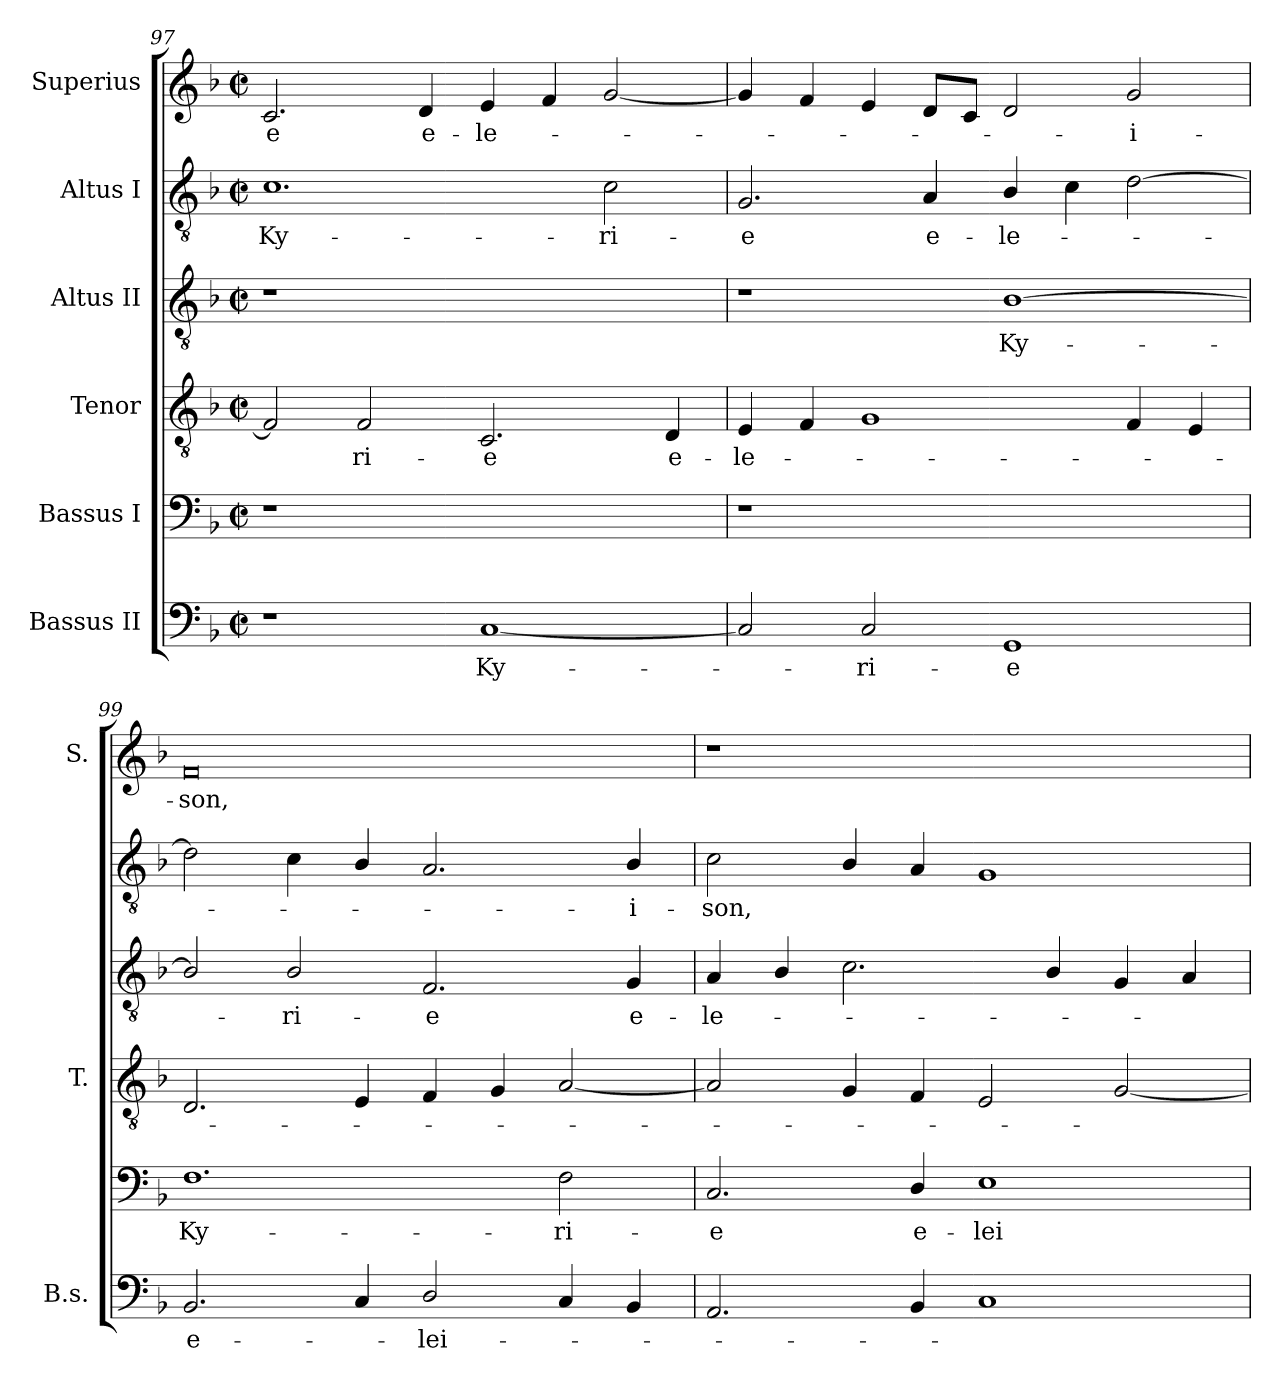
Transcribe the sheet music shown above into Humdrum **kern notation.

**kern	**text	**kern	**text	**kern	**text	**kern	**text	**kern	**text	**kern	**text
*part6	*part6	*part5	*part5	*part4	*part4	*part3	*part3	*part2	*part2	*part1	*part1
*staff6	*staff6	*staff5	*staff5	*staff4	*staff4	*staff3	*staff3	*staff2	*staff2	*staff1	*staff1
*I"Bassus II	*	*I"Bassus I	*	*I"Tenor	*	*I"Altus II	*	*I"Altus I	*	*I"Superius	*
*I'B.s.	*	*	*	*I'T.	*	*	*	*	*	*I'S.	*
*clefF4	*	*clefF4	*	*clefGv2	*	*clefGv2	*	*clefGv2	*	*clefG2	*
*	*	*	*	*ITrd7c12	*	*ITrd7c12	*	*ITrd7c12	*	*	*
*k[b-]	*	*k[b-]	*	*k[b-]	*	*k[b-]	*	*k[b-]	*	*k[b-]	*
*F:	*	*F:	*	*F:	*	*F:	*	*F:	*	*F:	*
*M2/2	*	*M2/2	*	*M2/2	*	*M2/2	*	*M2/2	*	*M2/2	*
*met(c|)	*	*met(c|)	*	*met(c|)	*	*met(c|)	*	*met(c|)	*	*met(c|)	*
=97	=97	=97	=97	=97	=97	=97	=97	=97	=97	=97	=97
!	!	!LO:N:vis=1	!	!	!	!LO:N:vis=1	!	!	!	!	!
!	!	!	!	!	!	!	!	!	!LO:LY:b:color=#000000	!	!
!	!	!	!	!	!	!	!	!	!	!	!LO:LY:b:color=#000000
1r	.	1r	.	2FFi/]	.	1r	.	1.Ci	Ky-	2.ci/	-e
!	!	!	!	!	!LO:LY:b:color=#000000	!	!	!	!	!	!
.	.	.	.	2FFi/	-ri-	.	.	.	.	.	.
!	!	!	!	!	!	!	!	!	!	!	!LO:LY:b:color=#000000
.	.	.	.	.	.	.	.	.	.	4di/	e-
!	!LO:LY:b:color=#000000	!	!	!	!	!	!	!	!	!	!
!	!	!	!	!	!LO:LY:b:color=#000000	!	!	!	!	!	!
!	!	!	!	!	!	!	!	!	!	!	!LO:LY:b:color=#000000
[<1Ci	Ky-	1ryy	.	2.CCi/	-e	1ryy	.	.	.	4ei/	-le-
.	.	.	.	.	.	.	.	.	.	4fi/	.
!	!	!	!	!	!	!	!	!	!LO:LY:b:color=#000000	!	!
.	.	.	.	.	.	.	.	2Ci\	-ri-	[<2gi/	.
!	!	!	!	!	!LO:LY:b:color=#000000	!	!	!	!	!	!
.	.	.	.	4DDi/	e-	.	.	.	.	.	.
=98	=98	=98	=98	=98	=98	=98	=98	=98	=98	=98	=98
!	!	!LO:N:vis=1	!	!	!	!	!	!	!	!	!
!	!	!	!	!	!LO:LY:b:color=#000000	!	!	!	!	!	!
!	!	!	!	!	!	!	!	!	!LO:LY:b:color=#000000	!	!
2Ci/]	.	1r	.	4EEi/	-le-	1r	.	2.GGi/	-e	4gi/]	.
.	.	.	.	4FFi/	.	.	.	.	.	4fi/	.
!	!LO:LY:b:color=#000000	!	!	!	!	!	!	!	!	!	!
2Ci/	-ri-	.	.	1GGi	.	.	.	.	.	4ei/	.
!	!	!	!	!	!	!	!	!	!LO:LY:b:color=#000000	!	!
.	.	.	.	.	.	.	.	4AAi/	e-	8di/L	.
.	.	.	.	.	.	.	.	.	.	8ci/J	.
!	!LO:LY:b:color=#000000	!	!	!	!	!	!	!	!	!	!
!	!	!	!	!	!	!	!LO:LY:b:color=#000000	!	!	!	!
!	!	!	!	!	!	!	!	!	!LO:LY:b:color=#000000	!	!
1GGi	-e	1ryy	.	.	.	[<1BB-i	Ky-	4BB-i/	-le-	2di/	.
.	.	.	.	.	.	.	.	4Ci\	.	.	.
!	!	!	!	!	!	!	!	!	!	!	!LO:LY:b:color=#000000
.	.	.	.	4FFi/	.	.	.	[>2Di\	.	2gi/	-i-
.	.	.	.	4EEi/	.	.	.	.	.	.	.
=99	=99	=99	=99	=99	=99	=99	=99	=99	=99	=99	=99
!	!LO:LY:b:color=#000000	!	!	!	!	!	!	!	!	!	!
!	!	!	!LO:LY:b:color=#000000	!	!	!	!	!	!	!	!
!	!	!	!	!	!	!	!	!	!	!	!LO:LY:b:color=#000000
2.BB-i/	e-	1.Fi	Ky-	2.DDi/	.	2BB-i/]	.	2Di\]	.	0fi	-son,
!	!	!	!	!	!	!	!LO:LY:b:color=#000000	!	!	!	!
.	.	.	.	.	.	2BB-i/	-ri-	4Ci\	.	.	.
4Ci/	.	.	.	4EEi/	.	.	.	4BB-i/	.	.	.
!	!LO:LY:b:color=#000000	!	!	!	!	!	!	!	!	!	!
!	!	!	!	!	!	!	!LO:LY:b:color=#000000	!	!	!	!
2Di/	-lei-	.	.	4FFi/	.	2.FFi/	-e	2.AAi/	.	.	.
.	.	.	.	4GGi/	.	.	.	.	.	.	.
!	!	!	!LO:LY:b:color=#000000	!	!	!	!	!	!	!	!
4Ci/	.	2Fi\	-ri-	[<2AAi/	.	.	.	.	.	.	.
!	!	!	!	!	!	!	!LO:LY:b:color=#000000	!	!	!	!
!	!	!	!	!	!	!	!	!	!LO:LY:b:color=#000000	!	!
4BB-i/	.	.	.	.	.	4GGi/	e-	4BB-i/	-i-	.	.
!!LO:LB:g=z
=100	=100	=100	=100	=100	=100	=100	=100	=100	=100	=100	=100
!	!	!	!LO:LY:b:color=#000000	!	!	!	!	!	!	!	!
!	!	!	!	!	!	!	!LO:LY:b:color=#000000	!	!	!	!
!	!	!	!	!	!	!	!	!	!LO:LY:b:color=#000000	!LO:N:vis=1	!
2.AAi/	.	2.Ci/	-e	2AAi/]	.	4AAi/	-le-	2Ci\	-son,	1r	.
.	.	.	.	.	.	4BB-i/	.	.	.	.	.
.	.	.	.	4GGi/	.	2.Ci\	.	4BB-i/	.	.	.
!	!	!	!LO:LY:b:color=#000000	!	!	!	!	!	!	!	!
4BB-i/	.	4Di/	e-	4FFi/	.	.	.	4AAi/	.	.	.
!	!	!	!LO:LY:b:color=#000000	!	!	!	!	!	!	!	!
1Ci	.	1Ei	-lei-	2EEi/	.	.	.	1GGi	.	1ryy	.
.	.	.	.	.	.	4BB-i/	.	.	.	.	.
.	.	.	.	[<2GGi/	.	4GGi/	.	.	.	.	.
.	.	.	.	.	.	4AAi/	.	.	.	.	.
=	=	=	=	=	=	=	=	=	=	=	=
*-	*-	*-	*-	*-	*-	*-	*-	*-	*-	*-	*-
